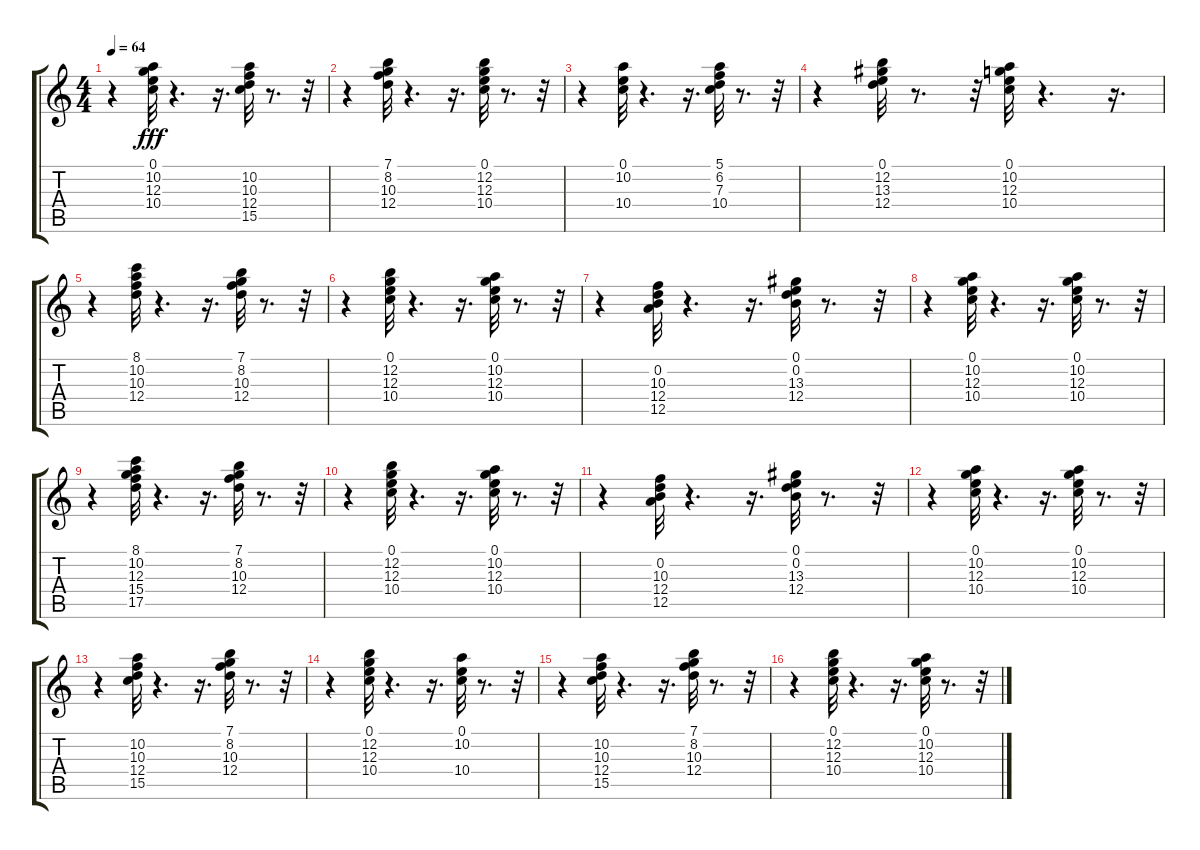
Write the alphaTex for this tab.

\track "" {instrument acousticguitarnylon}
\staff {score tabs}
\tuning (E4 B3 G3 D3 A2 E2) {hide}
\ts (4 4)
\tempo 64
\clef g2
\ks c
r.4{dy fff} (0.1 10.2 12.3 10.4).32 r.4{d} r.16{d} (10.2 10.3 12.4 15.5).32 r.8{d} r.32 |
r.4 (7.1 8.2 10.3 12.4).32 r.4{d} r.16{d} (0.1 12.2 12.3 10.4).32 r.8{d} r.32 |
r.4 (0.1 10.2 10.4).32 r.4{d} r.16{d} (5.1 6.2 7.3 10.4).32 r.8{d} r.32 |
r.4 (0.1 12.2 13.3 12.4).32 r.8{d} r.32 (0.1 10.2 12.3 10.4).32 r.4{d} r.16{d} |
r.4 (8.1 10.2 10.3 12.4).32 r.4{d} r.16{d} (7.1 8.2 10.3 12.4).32 r.8{d} r.32 |
r.4 (0.1 12.2 12.3 10.4).32 r.4{d} r.16{d} (0.1 10.2 12.3 10.4).32 r.8{d} r.32 |
r.4 (0.2 10.3 12.4 12.5).32 r.4{d} r.16{d} (0.1 0.2 13.3 12.4).32 r.8{d} r.32 |
r.4 (0.1 10.2 12.3 10.4).32 r.4{d} r.16{d} (0.1 10.2 12.3 10.4).32 r.8{d} r.32 |
r.4 (8.1 10.2 12.3 15.4 17.5).32 r.4{d} r.16{d} (7.1 8.2 10.3 12.4).32 r.8{d} r.32 |
r.4 (0.1 12.2 12.3 10.4).32 r.4{d} r.16{d} (0.1 10.2 12.3 10.4).32 r.8{d} r.32 |
r.4 (0.2 10.3 12.4 12.5).32 r.4{d} r.16{d} (0.1 0.2 13.3 12.4).32 r.8{d} r.32 |
r.4 (0.1 10.2 12.3 10.4).32 r.4{d} r.16{d} (0.1 10.2 12.3 10.4).32 r.8{d} r.32 |
r.4 (10.2 10.3 12.4 15.5).32 r.4{d} r.16{d} (7.1 8.2 10.3 12.4).32 r.8{d} r.32 |
r.4 (0.1 12.2 12.3 10.4).32 r.4{d} r.16{d} (0.1 10.2 10.4).32 r.8{d} r.32 |
r.4 (10.2 10.3 12.4 15.5).32 r.4{d} r.16{d} (7.1 8.2 10.3 12.4).32 r.8{d} r.32 |
r.4 (0.1 12.2 12.3 10.4).32 r.4{d} r.16{d} (0.1 10.2 12.3 10.4).32 r.8{d} r.32
